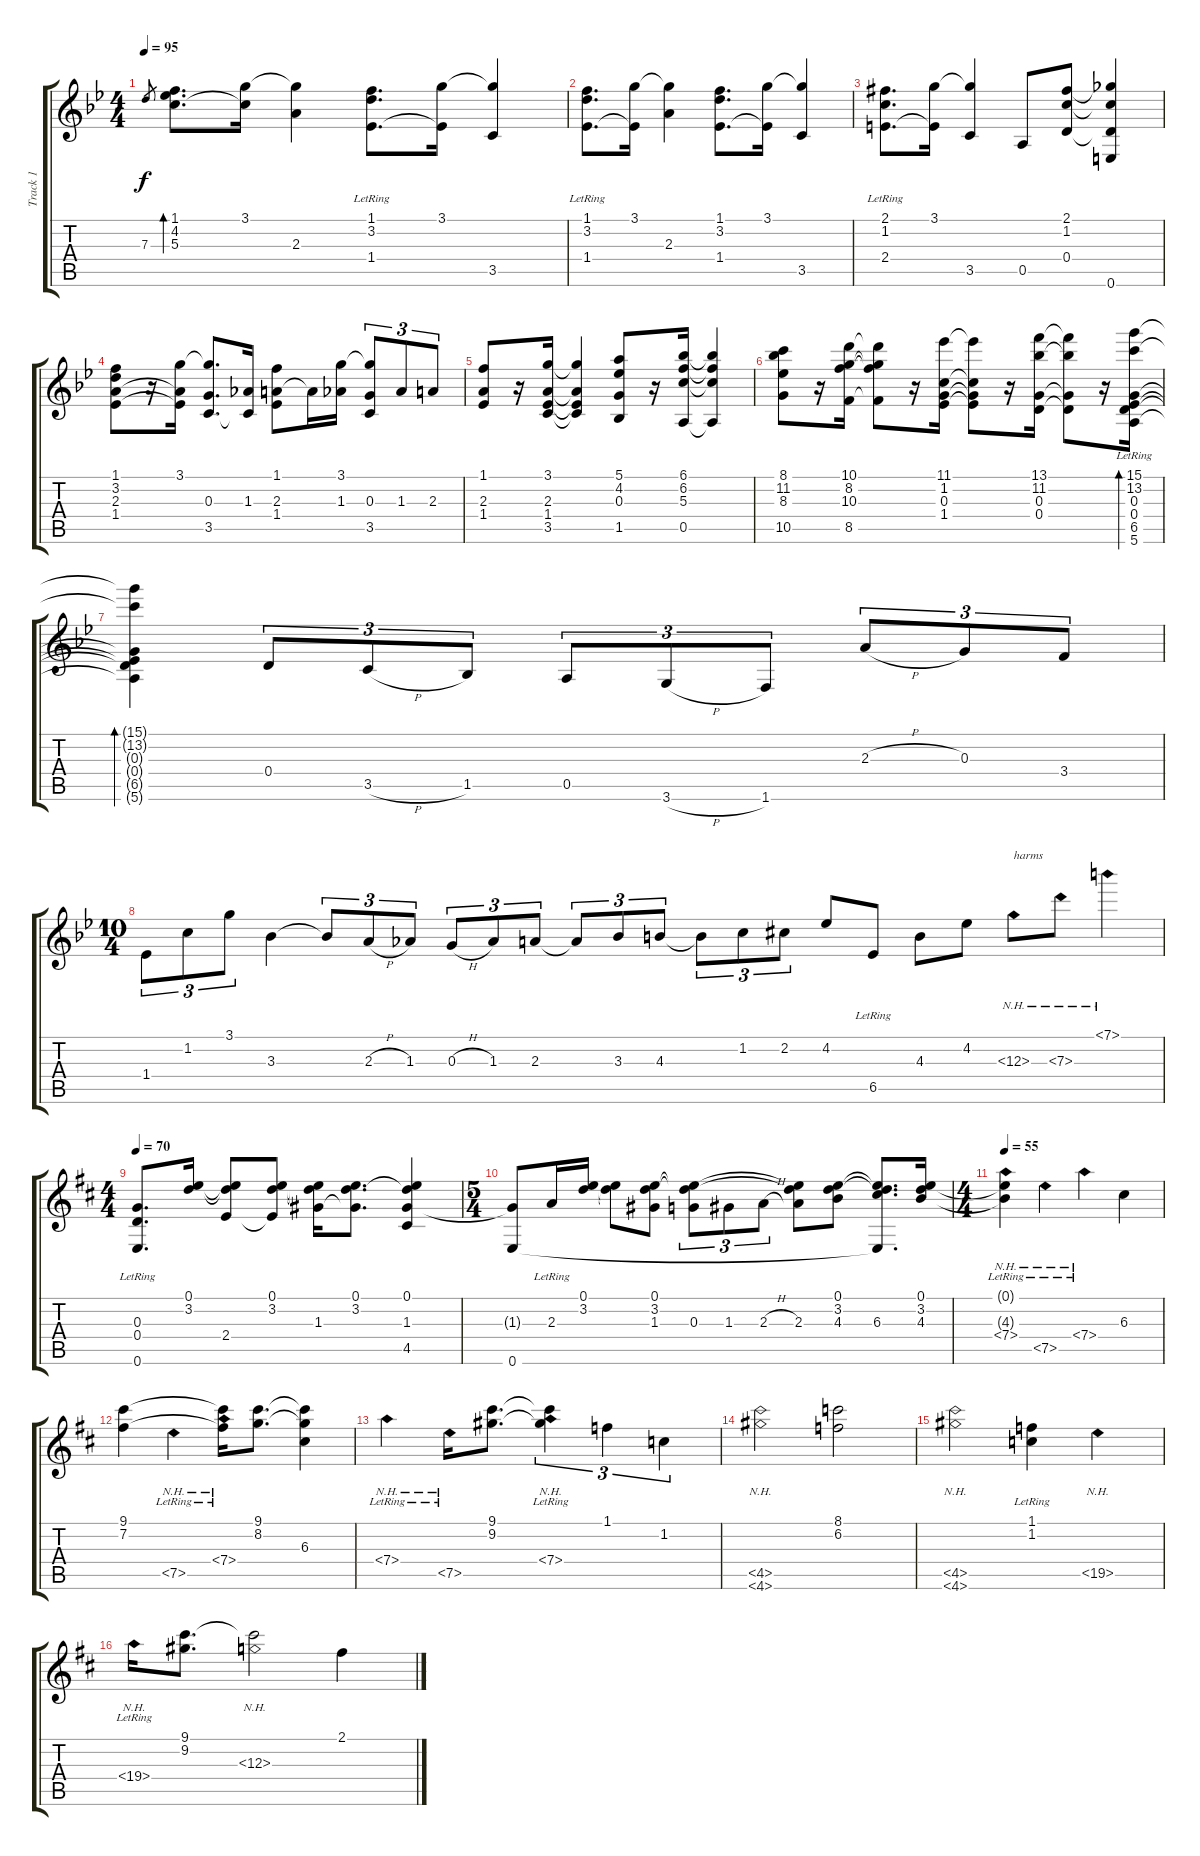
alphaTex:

\track ("Track 1" "Track 1") {instrument acousticguitarnylon}
\staff {score tabs}
\tuning (E4 B3 G3 D3 A2 E2) {hide}
\ts (4 4)
\tempo 95
\clef g2
\ks bb
7.3.8{gr dy f} (1.1 4.2 5.3).8{d bd 120} (3.1 5.3{t}).16 (3.1{t} 2.3).4 (1.1 3.2{lr} 1.4).8{d} (3.1 1.4{t}).16 (3.1{t} 3.5).4 |
(1.1 3.2{lr} 1.4).8{d} (3.1 1.4{t}).16 (3.1{t} 2.3).4 (1.1 3.2 1.4).8{d} (3.1 1.4{t}).16 (3.1{t} 3.5).4 |
(2.1{acc #} 1.2{lr} 2.4).8{d} (3.1 2.4{t}).16 (3.1{t} 3.5).4 0.5.8 (2.1{acc #} 1.2 0.4).8 (2.1{t} 1.2{t} 0.4{t} 0.6).4 |
(1.1 3.2 2.3 1.4).8 r.16 (3.1 2.3{t} 1.4{t}).16 (3.1{t} 0.3 3.5).8{d} (1.3 3.5{t}).16 (1.1 2.3 1.4).8 2.3{t}.16 (3.1 1.3).16 (3.1{t} 0.3 3.5).8{tu (3 2)} 1.3.8{tu (3 2)} 2.3.8{tu (3 2)} |
(1.1 2.3 1.4).8 r.16 (3.1 2.3 1.4 3.5).16 (3.1{t} 2.3{t} 1.4{t} 3.5{t}).4 (5.1 4.2 0.3 1.5).8 r.16 (6.1 6.2 5.3 0.5).16 (6.1{t} 6.2{t} 5.3{t} 0.5{t}).4 |
(8.1 11.2 8.3 10.5).8 r.16 (10.1 8.2 10.3 8.5).16 (10.1{t} 8.2{t} 10.3{t} 8.5{t}).8 r.16 (11.1 1.2 0.3 1.4).16 (11.1{t} 1.2{t} 0.3{t} 1.4{t}).8 r.16 (13.1 11.2 0.3 0.4).16 (13.1{t} 11.2{t} 0.3{t} 0.4{t}).8 r.16 (15.1{lr} 13.2{lr} 0.3{lr} 0.4{lr} 6.5{lr} 5.6{lr}).16{bd 480} |
(15.1{t} 13.2{t} 0.3{t} 0.4{t} 6.5{t} 5.6{t}).4{bd 120} 0.4.8{tu (3 2)} 3.5{h}.8{tu (3 2)} 1.5.8{tu (3 2)} 0.5.8{tu (3 2)} 3.6{h}.8{tu (3 2)} 1.6.8{tu (3 2)} 2.3{h}.8{tu (3 2)} 0.3.8{tu (3 2)} 3.4.8{tu (3 2)} |
\ts (10 4)
1.4.8{tu (3 2)} 1.2.8{tu (3 2)} 3.1.8{tu (3 2)} 3.3.4 3.3{t}.8{tu (3 2)} 2.3{h}.8{tu (3 2)} 1.3.8{tu (3 2)} 0.3{h}.8{tu (3 2)} 1.3.8{tu (3 2)} 2.3.8{tu (3 2)} 2.3{t}.8{tu (3 2)} 3.3.8{tu (3 2)} 4.3.8{tu (3 2)} 4.3{t}.8{tu (3 2)} 1.2.8{tu (3 2)} 2.2{acc #}.8{tu (3 2)} 4.2.8 6.5{lr}.8 4.3.8 4.2.8 12.3{nh}.8{txt "harms"} 7.3{nh}.8 7.1{nh}.4 |
\ts (4 4)
\tempo 70
\ks d
(0.3{lr} 0.4{lr} 0.6{lr}).8{d} (0.1 3.2).16 (0.1{t} 3.2{t} 2.4).8 (0.1 3.2 2.4{t}).8 (0.1{t} 3.2{t} 1.3).16 (0.1 3.2 1.3{t}).8{d} (0.1 3.2{t} 1.3 4.5).4 |
\ts (5 4)
(1.3{t} 0.6).8 2.3{lr}.16 (0.1 3.2).16 (0.1{t} 3.2{t}).8 (0.1 3.2 1.3).8 (0.1{t} 3.2{t} 0.3).8{tu (3 2)} 1.3.8{tu (3 2)} 2.3{h}.8{tu (3 2)} (0.1{t} 3.2{t} 2.3).8 (0.1 3.2 4.3).8 (0.1{t} 3.2{t} 6.3 0.6{t}).8{d} (0.1 3.2 4.3).16 |
\ts (4 4)
\tempo 55
(0.1{t} 4.3{t} 7.4{nh lr}).4 7.5{nh lr}.4 7.4{nh lr}.4 6.3.4 |
(9.1 7.2).4 7.5{nh lr}.4 (9.1{t} 7.2{t} 7.4{nh lr}).16 (9.1 8.2).8{d} (9.1{t} 8.2{t} 6.3).4 |
7.4{nh lr}.4 7.5{nh lr}.16 (9.1 9.2).8{d} (9.1{t} 9.2{t} 7.4{nh lr}).4{tu (3 2)} 1.1.4{tu (3 2)} 1.2.4{tu (3 2)} |
(4.5{nh} 4.6{nh}).2 (8.1 6.2).2 |
(4.5{nh} 4.6{nh}).2 (1.1{lr} 1.2{lr}).4 19.5{nh}.4 |
19.4{nh lr}.16 (9.1 9.2).8{d} (9.1{t} 12.3{nh}).2 2.1.4
